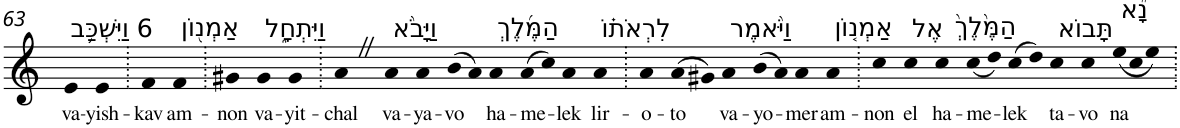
**kern	**text
*part1	*part1
*staff1	*staff1
*I"Piano	*
*I'Pno	*
!!LO:PB:g=z
*clefG2	*
*k[]	*
=63	=63
!LO:TX:a:t=6 וַיִּשְׁכַּ֥ב	!
!	!LO:LY:b
4e	va-
!	!LO:LY:b
4e	-yish-
=64.	=64.
!	!LO:LY:b
4f	-kav
!LO:TX:a:t=אַמְנ֖וֹן	!
!	!LO:LY:b
4f	am-
=65.	=65.
!	!LO:LY:b
4g#X	-non
!LO:TX:a:t=וַיִּתְחָ֑ל	!
!	!LO:LY:b
4g#	va-
!	!LO:LY:b
4g#	-yit-
=66.	=66.
!	!LO:LY:b
4aZ	-chal
!LO:TX:a:t=וַיָּבֹ֨א	!
!	!LO:LY:b
4a	va-
!	!LO:LY:b
4a	-ya-
!	!LO:LY:b
(>8b	-vo
8a)	.
!LO:TX:a:t=הַמֶּ֜לֶךְ	!
!	!LO:LY:b
4a	ha-
!	!LO:LY:b
(>8a	-me-
8cc)	.
!	!LO:LY:b
4a	-lek
!LO:TX:a:t=לִרְאֹת֗וֹ	!
!	!LO:LY:b
4a	lir-
=67.	=67.
!	!LO:LY:b
4a	-o-
!	!LO:LY:b
(>8a	-to
8g#X)	.
!LO:TX:a:t=וַיֹּ֨אמֶר	!
!	!LO:LY:b
4a	va-
!	!LO:LY:b
(>8b	-yo-
8a)	.
!	!LO:LY:b
4a	-mer
!LO:TX:a:t=אַמְנ֤וֹן	!
!	!LO:LY:b
4a	am-
=68.	=68.
!	!LO:LY:b
4cc	-non
!LO:TX:a:t=אֶל	!
!	!LO:LY:b
4cc	el
!LO:TX:a:t=הַמֶּ֙לֶךְ֙	!
!	!LO:LY:b
4cc	ha-
!	!LO:LY:b
(<8cc	-me-
8dd)	.
!	!LO:LY:b
(>8cc	-lek
8dd)	.
!LO:TX:a:t=תָּבוֹא	!
!	!LO:LY:b
4cc	ta-
!	!LO:LY:b
4cc	-vo
*Xtuplet	*
!LO:TX:a:t=נָ֞א	!
!	!LO:LY:b
(<12ee	na
12cc	.
12ee)	.
=.	=.
*-	*-
